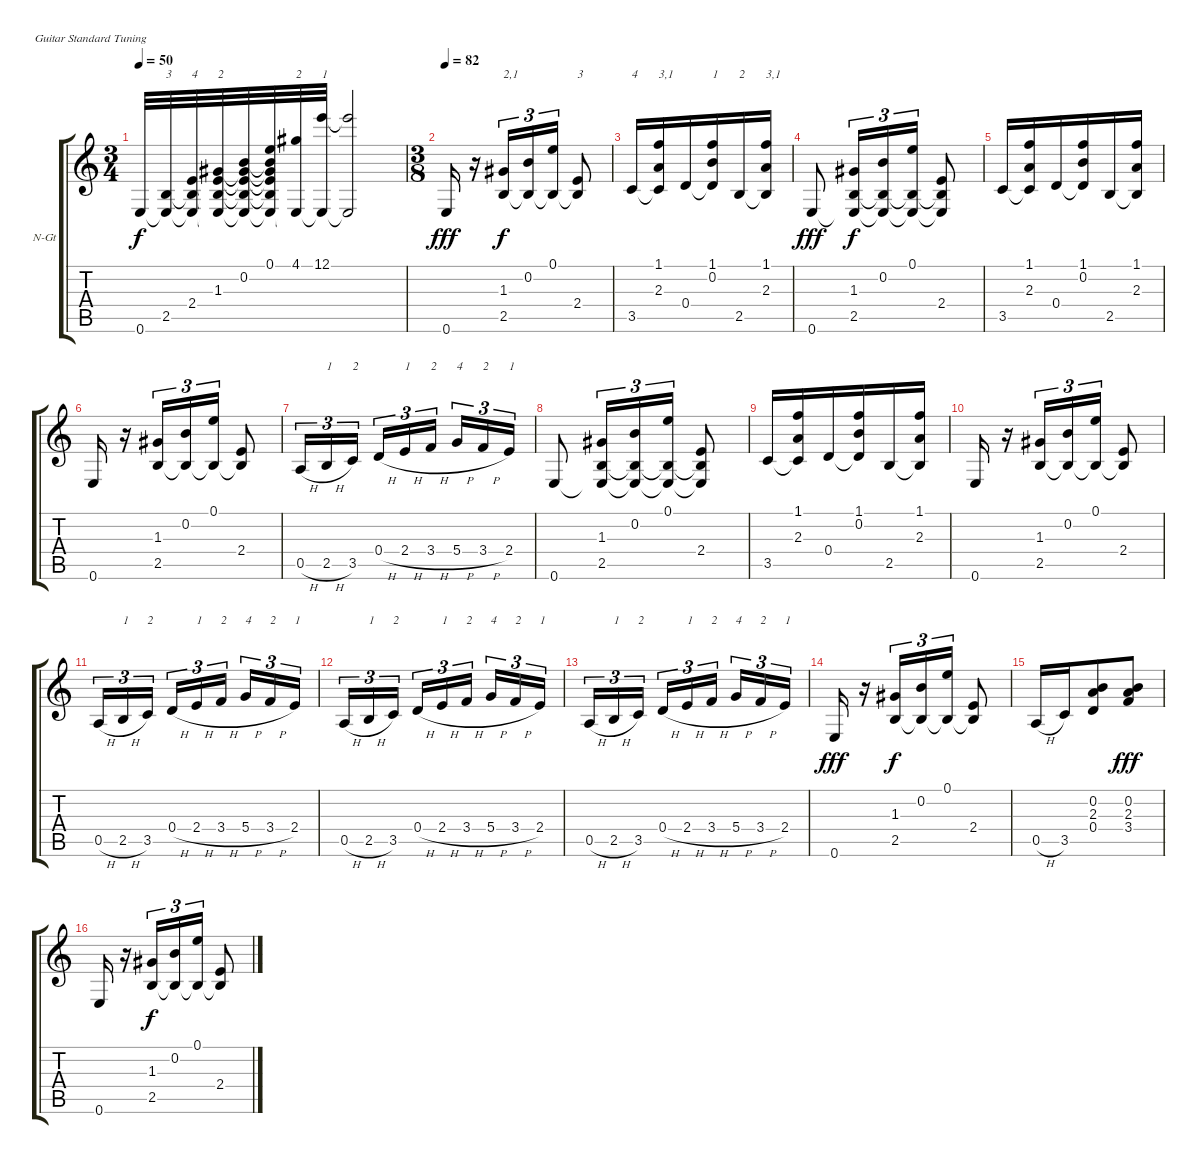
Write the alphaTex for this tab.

\bracketExtendMode groupsimilarinstruments
\firstSystemTrackNameOrientation horizontal
\otherSystemsTrackNameOrientation horizontal
\track ("Track 1" "N-Gt") {instrument acousticguitarnylon}
\staff {score tabs}
\tuning (E4 B3 G3 D3 A2 E2)
\ts (3 4)
\tempo 50
\clef g2
\ks c
0.6.32{dy f instrument acousticguitarnylon} (2.5 0.6{t}).32{txt "3"} (2.4 2.5{t} 0.6{t}).32{txt "4"} (1.3 2.4{t} 2.5{t} 0.6{t}).32{txt "2"} (0.2 1.3{t} 2.4{t} 2.5{t} 0.6{t}).32 (0.1 0.2{t} 1.3{t} 2.4{t} 2.5{t} 0.6{t}).32 (4.1 0.6{t}).32{txt "2"} (12.1 0.6{t}).32{txt "1"} (12.1{t} 0.6{t}).2 |
\ts (3 8)
\tempo 82
0.6.16{dy fff} r.16 (1.3 2.5).16{tu (3 2) txt "2,1" dy f} (0.2 2.5{t}).16{tu (3 2)} (0.1 2.5{t}).16{tu (3 2)} (2.4 2.5{t}).8{txt "3"} |
3.5.16{txt "4"} (1.1 2.3 3.5{t}).16{txt "3,1"} 0.4.16 (1.1 0.2 0.4{t}).16{txt "1"} 2.5.16{txt "2"} (1.1 2.3 2.5{t}).16{txt "3,1"} |
0.6.8{dy fff} (1.3 2.5 0.6{t}).16{tu (3 2) dy f} (0.2 2.5{t} 0.6{t}).16{tu (3 2)} (0.1 2.5{t} 0.6{t}).16{tu (3 2)} (2.4 2.5{t} 0.6{t}).8 |
3.5.16 (1.1 2.3 3.5{t}).16 0.4.16 (1.1 0.2 0.4{t}).16 2.5.16 (1.1 2.3 2.5{t}).16 |
0.6.16 r.16 (1.3 2.5).16{tu (3 2)} (0.2 2.5{t}).16{tu (3 2)} (0.1 2.5{t}).16{tu (3 2)} (2.4 2.5{t}).8 |
0.5{h}.16{tu (3 2)} 2.5{h}.16{tu (3 2) txt "1"} 3.5.16{tu (3 2) txt "2"} 0.4{h}.16{tu (3 2)} 2.4{h}.16{tu (3 2) txt "1"} 3.4{h}.16{tu (3 2) txt "2"} 5.4{h}.16{tu (3 2) txt "4"} 3.4{h}.16{tu (3 2) txt "2"} 2.4.16{tu (3 2) txt "1"} |
0.6.8 (1.3 2.5 0.6{t}).16{tu (3 2)} (0.2 2.5{t} 0.6{t}).16{tu (3 2)} (0.1 2.5{t} 0.6{t}).16{tu (3 2)} (2.4 2.5{t} 0.6{t}).8 |
3.5.16 (1.1 2.3 3.5{t}).16 0.4.16 (1.1 0.2 0.4{t}).16 2.5.16 (1.1 2.3 2.5{t}).16 |
0.6.16 r.16 (1.3 2.5).16{tu (3 2)} (0.2 2.5{t}).16{tu (3 2)} (0.1 2.5{t}).16{tu (3 2)} (2.4 2.5{t}).8 |
0.5{h}.16{tu (3 2)} 2.5{h}.16{tu (3 2) txt "1"} 3.5.16{tu (3 2) txt "2"} 0.4{h}.16{tu (3 2)} 2.4{h}.16{tu (3 2) txt "1"} 3.4{h}.16{tu (3 2) txt "2"} 5.4{h}.16{tu (3 2) txt "4"} 3.4{h}.16{tu (3 2) txt "2"} 2.4.16{tu (3 2) txt "1"} |
0.5{h}.16{tu (3 2)} 2.5{h}.16{tu (3 2) txt "1"} 3.5.16{tu (3 2) txt "2"} 0.4{h}.16{tu (3 2)} 2.4{h}.16{tu (3 2) txt "1"} 3.4{h}.16{tu (3 2) txt "2"} 5.4{h}.16{tu (3 2) txt "4"} 3.4{h}.16{tu (3 2) txt "2"} 2.4.16{tu (3 2) txt "1"} |
0.5{h}.16{tu (3 2)} 2.5{h}.16{tu (3 2) txt "1"} 3.5.16{tu (3 2) txt "2"} 0.4{h}.16{tu (3 2)} 2.4{h}.16{tu (3 2) txt "1"} 3.4{h}.16{tu (3 2) txt "2"} 5.4{h}.16{tu (3 2) txt "4"} 3.4{h}.16{tu (3 2) txt "2"} 2.4.16{tu (3 2) txt "1"} |
0.6.16{dy fff} r.16 (1.3 2.5).16{tu (3 2) dy f} (0.2 2.5{t}).16{tu (3 2)} (0.1 2.5{t}).16{tu (3 2)} (2.4 2.5{t}).8 |
0.5{h}.16 3.5.16 (0.2 2.3 0.4).8 (0.2 2.3 3.4).8{dy fff} |
0.6.16 r.16 (1.3 2.5).16{tu (3 2) dy f} (0.2 2.5{t}).16{tu (3 2)} (0.1 2.5{t}).16{tu (3 2)} (2.4 2.5{t}).8
